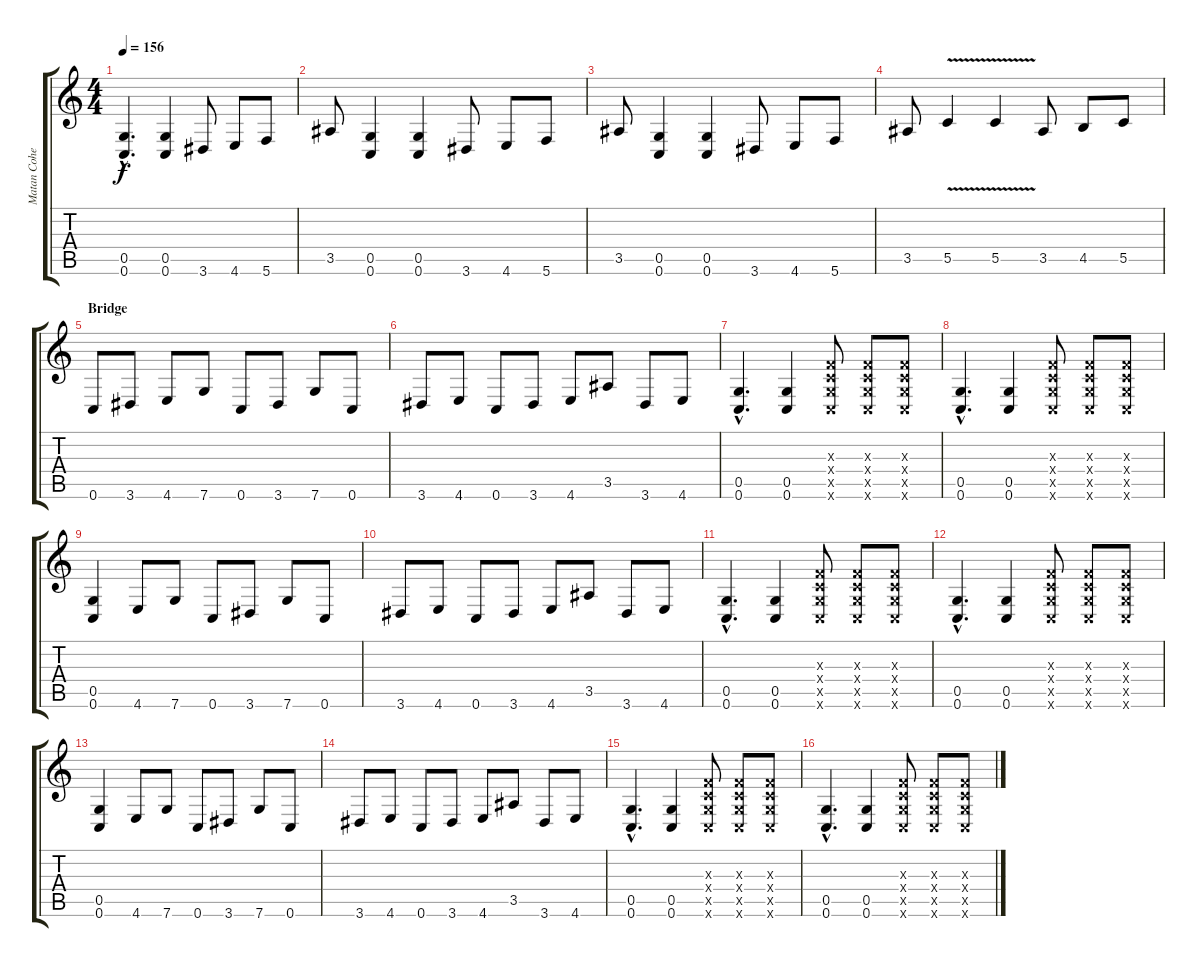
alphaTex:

\track ("Matan Cohen" "Matan Cohe") {instrument distortionguitar}
\staff {score tabs}
\tuning (D4 A3 F3 C3 G2 C2) {hide}
\ts (4 4)
\tempo 156
\clef g2
\ks c
(0.5{hac} 0.6{hac}).4{d dy f} (0.5 0.6).4 3.6.8 4.6.8 5.6.8 |
3.5.8 (0.5 0.6).4 (0.5 0.6).4 3.6.8 4.6.8 5.6.8 |
3.5.8 (0.5 0.6).4 (0.5 0.6).4 3.6.8 4.6.8 5.6.8 |
3.5.8 5.5{v}.4 5.5{v}.4 3.5.8 4.5.8 5.5.8 |
\section ("" "Bridge")
0.6.8 3.6.8 4.6.8 7.6.8 0.6.8 3.6.8 7.6.8 0.6.8 |
3.6.8 4.6.8 0.6.8 3.6.8 4.6.8 3.5.8 3.6.8 4.6.8 |
(0.5{hac} 0.6{hac}).4{d} (0.5 0.6).4 (0.3{x} 0.4{x} 0.5{x} 0.6{x}).8 (0.3{x} 0.4{x} 0.5{x} 0.6{x}).8 (0.3{x} 0.4{x} 0.5{x} 0.6{x}).8 |
(0.5{hac} 0.6{hac}).4{d} (0.5 0.6).4 (0.3{x} 0.4{x} 0.5{x} 0.6{x}).8 (0.3{x} 0.4{x} 0.5{x} 0.6{x}).8 (0.3{x} 0.4{x} 0.5{x} 0.6{x}).8 |
(0.5 0.6).4 4.6.8 7.6.8 0.6.8 3.6.8 7.6.8 0.6.8 |
3.6.8 4.6.8 0.6.8 3.6.8 4.6.8 3.5.8 3.6.8 4.6.8 |
(0.5{hac} 0.6{hac}).4{d} (0.5 0.6).4 (0.3{x} 0.4{x} 0.5{x} 0.6{x}).8 (0.3{x} 0.4{x} 0.5{x} 0.6{x}).8 (0.3{x} 0.4{x} 0.5{x} 0.6{x}).8 |
(0.5{hac} 0.6{hac}).4{d} (0.5 0.6).4 (0.3{x} 0.4{x} 0.5{x} 0.6{x}).8 (0.3{x} 0.4{x} 0.5{x} 0.6{x}).8 (0.3{x} 0.4{x} 0.5{x} 0.6{x}).8 |
(0.5 0.6).4 4.6.8 7.6.8 0.6.8 3.6.8 7.6.8 0.6.8 |
3.6.8 4.6.8 0.6.8 3.6.8 4.6.8 3.5.8 3.6.8 4.6.8 |
(0.5{hac} 0.6{hac}).4{d} (0.5 0.6).4 (0.3{x} 0.4{x} 0.5{x} 0.6{x}).8 (0.3{x} 0.4{x} 0.5{x} 0.6{x}).8 (0.3{x} 0.4{x} 0.5{x} 0.6{x}).8 |
(0.5{hac} 0.6{hac}).4{d} (0.5 0.6).4 (0.3{x} 0.4{x} 0.5{x} 0.6{x}).8 (0.3{x} 0.4{x} 0.5{x} 0.6{x}).8 (0.3{x} 0.4{x} 0.5{x} 0.6{x}).8
